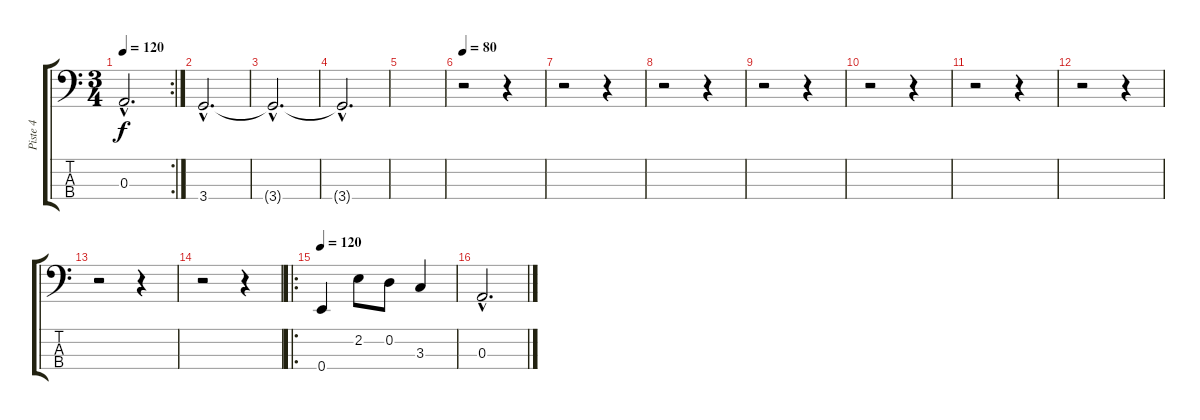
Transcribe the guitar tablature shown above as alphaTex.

\track ("Piste 4" "Piste 4") {instrument electricbassfinger}
\staff {score tabs}
\tuning (G2 D2 A1 E1) {hide}
\rc 2
\ts (3 4)
\tempo 120
\clef f4
\ks c
0.3{hac}.2{d dy f} |
3.4{hac}.2{d} |
3.4{hac t}.2{d} |
3.4{hac t}.2{d} |
|
\tempo 80
r.2 r.4 |
r.2 r.4 |
r.2 r.4 |
r.2 r.4 |
r.2 r.4 |
r.2 r.4 |
r.2 r.4 |
r.2 r.4 |
r.2 r.4 |
\ro
\tempo 120
0.4.4 2.2.8 0.2.8 3.3.4 |
0.3{hac}.2{d}
